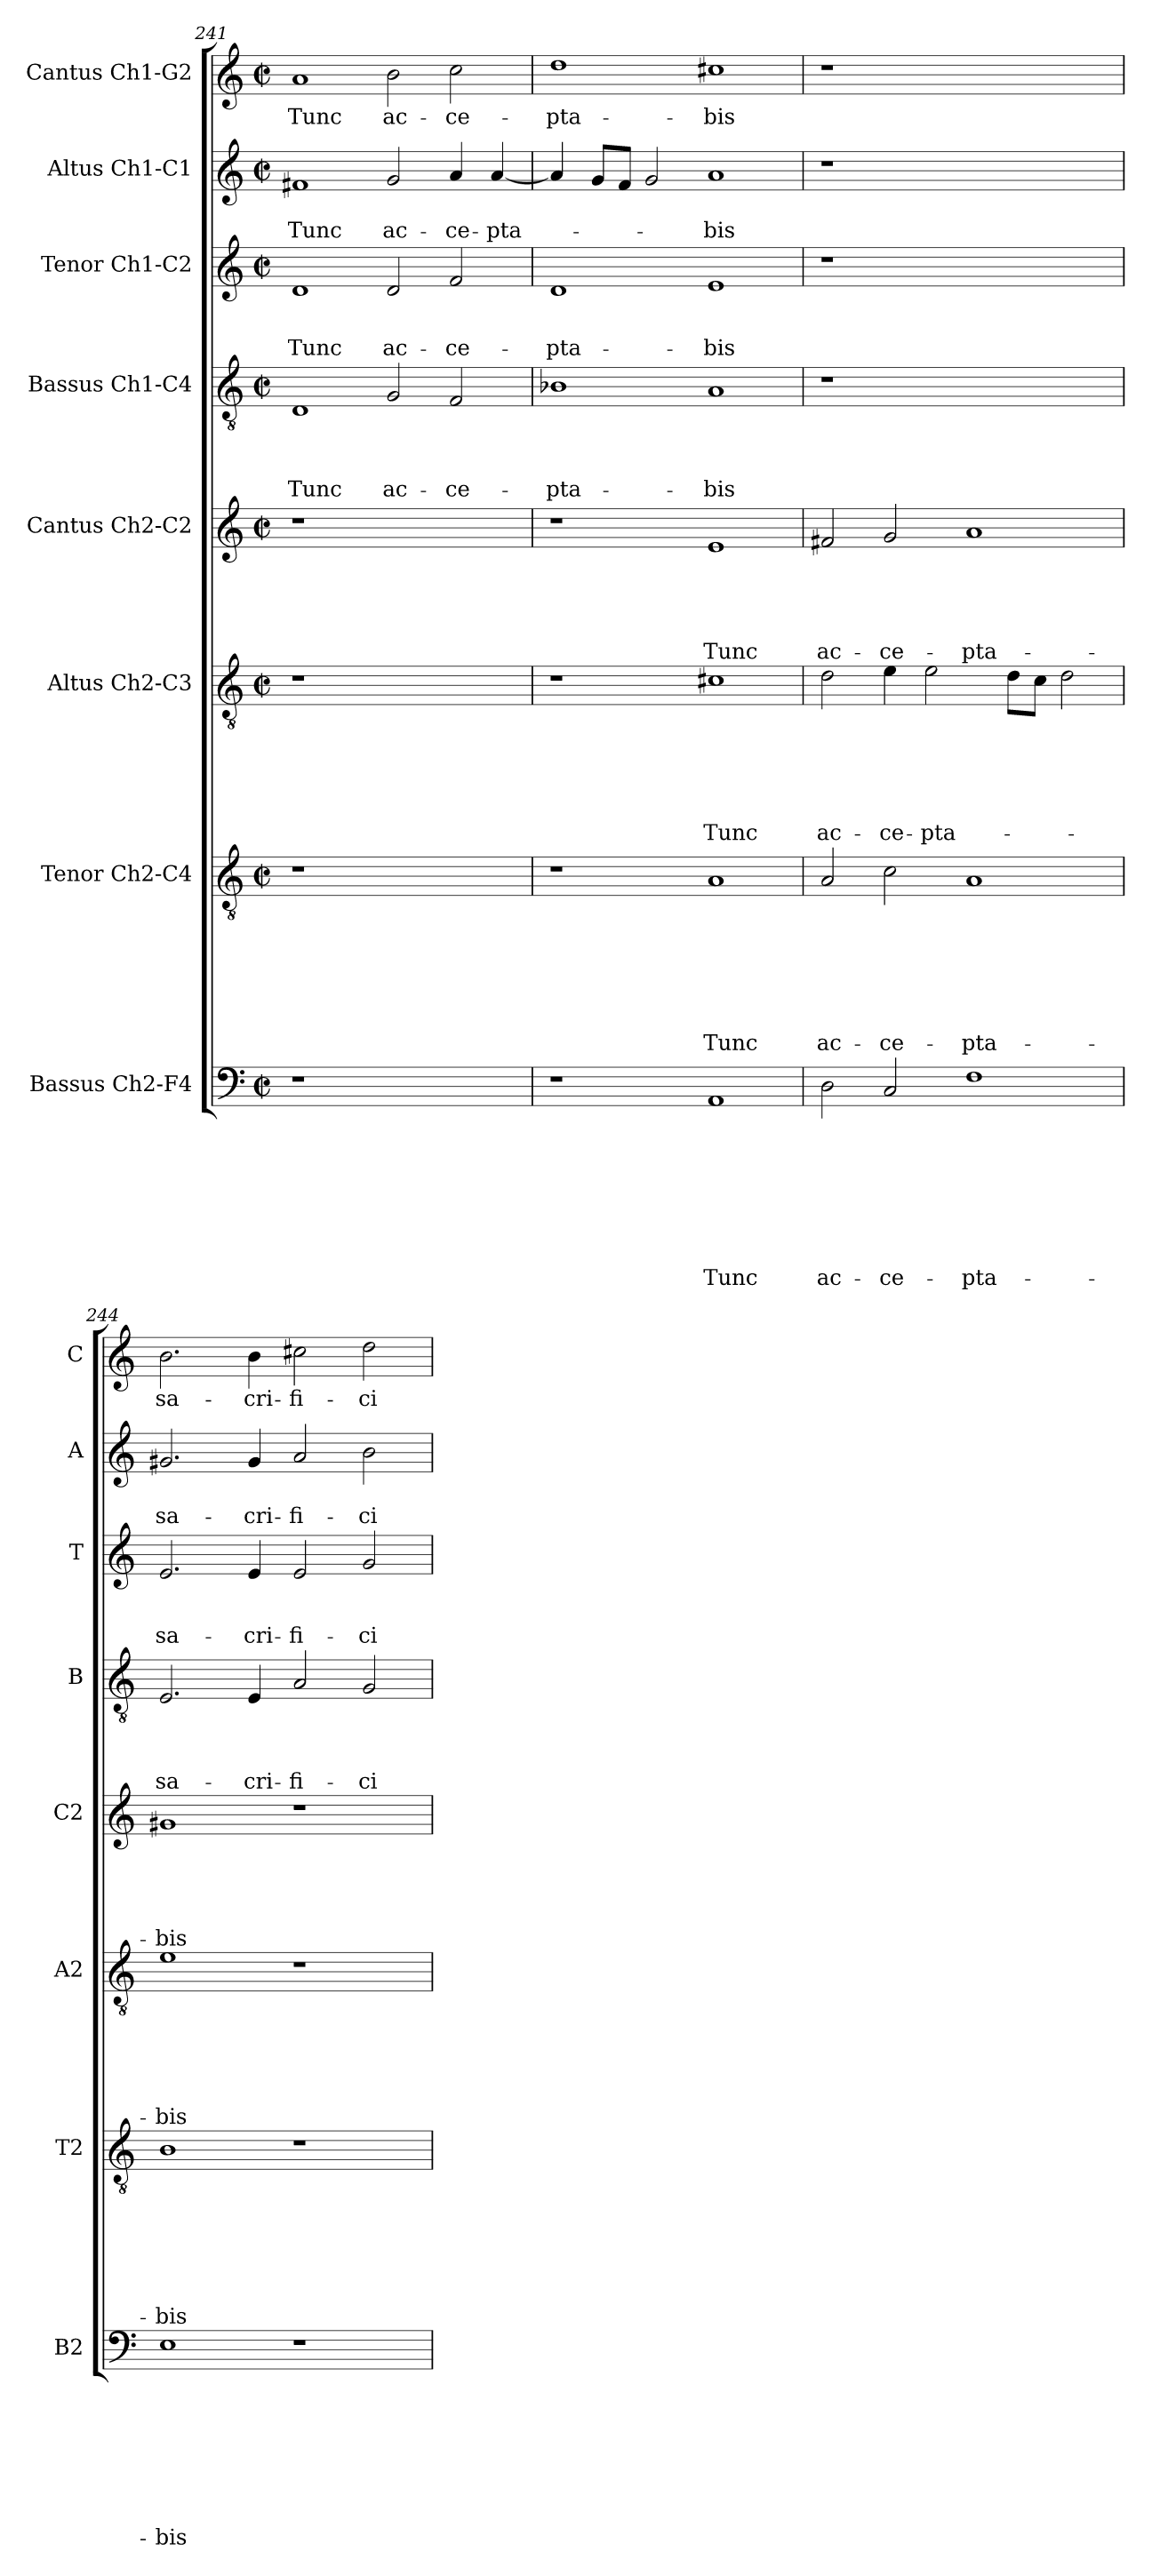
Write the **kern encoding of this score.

**kern	**text	**text	**text	**text	**text	**text	**text	**text	**kern	**text	**text	**text	**text	**text	**text	**text	**kern	**text	**text	**text	**text	**text	**text	**kern	**text	**text	**text	**text	**text	**kern	**text	**text	**text	**text	**kern	**text	**text	**text	**kern	**text	**text	**kern	**text
*part8	*part8	*part8	*part8	*part8	*part8	*part8	*part8	*part8	*part7	*part7	*part7	*part7	*part7	*part7	*part7	*part7	*part6	*part6	*part6	*part6	*part6	*part6	*part6	*part5	*part5	*part5	*part5	*part5	*part5	*part4	*part4	*part4	*part4	*part4	*part3	*part3	*part3	*part3	*part2	*part2	*part2	*part1	*part1
*staff8	*staff8	*staff8	*staff8	*staff8	*staff8	*staff8	*staff8	*staff8	*staff7	*staff7	*staff7	*staff7	*staff7	*staff7	*staff7	*staff7	*staff6	*staff6	*staff6	*staff6	*staff6	*staff6	*staff6	*staff5	*staff5	*staff5	*staff5	*staff5	*staff5	*staff4	*staff4	*staff4	*staff4	*staff4	*staff3	*staff3	*staff3	*staff3	*staff2	*staff2	*staff2	*staff1	*staff1
*I"Bassus Ch2-F4	*	*	*	*	*	*	*	*	*I"Tenor Ch2-C4	*	*	*	*	*	*	*	*I"Altus Ch2-C3	*	*	*	*	*	*	*I"Cantus Ch2-C2	*	*	*	*	*	*I"Bassus Ch1-C4	*	*	*	*	*I"Tenor Ch1-C2	*	*	*	*I"Altus Ch1-C1	*	*	*I"Cantus Ch1-G2	*
*I'B2	*	*	*	*	*	*	*	*	*I'T2	*	*	*	*	*	*	*	*I'A2	*	*	*	*	*	*	*I'C2	*	*	*	*	*	*I'B	*	*	*	*	*I'T	*	*	*	*I'A	*	*	*I'C	*
!!LO:LB:g=z
*clefF4	*	*	*	*	*	*	*	*	*clefGv2	*	*	*	*	*	*	*	*clefGv2	*	*	*	*	*	*	*clefG2	*	*	*	*	*	*clefGv2	*	*	*	*	*clefG2	*	*	*	*clefG2	*	*	*clefG2	*
*k[]	*	*	*	*	*	*	*	*	*k[]	*	*	*	*	*	*	*	*k[]	*	*	*	*	*	*	*k[]	*	*	*	*	*	*k[]	*	*	*	*	*k[]	*	*	*	*k[]	*	*	*k[]	*
*C:	*	*	*	*	*	*	*	*	*C:	*	*	*	*	*	*	*	*C:	*	*	*	*	*	*	*C:	*	*	*	*	*	*C:	*	*	*	*	*C:	*	*	*	*C:	*	*	*C:	*
*M2/2	*	*	*	*	*	*	*	*	*M2/2	*	*	*	*	*	*	*	*M2/2	*	*	*	*	*	*	*M2/2	*	*	*	*	*	*M2/2	*	*	*	*	*M2/2	*	*	*	*M2/2	*	*	*M2/2	*
*met(c|)	*	*	*	*	*	*	*	*	*met(c|)	*	*	*	*	*	*	*	*met(c|)	*	*	*	*	*	*	*met(c|)	*	*	*	*	*	*met(c|)	*	*	*	*	*met(c|)	*	*	*	*met(c|)	*	*	*met(c|)	*
=241	=241	=241	=241	=241	=241	=241	=241	=241	=241	=241	=241	=241	=241	=241	=241	=241	=241	=241	=241	=241	=241	=241	=241	=241	=241	=241	=241	=241	=241	=241	=241	=241	=241	=241	=241	=241	=241	=241	=241	=241	=241	=241	=241
!	!	!	!	!	!	!	!	!	!	!	!	!	!	!	!	!	!	!	!	!	!	!	!	!	!	!	!	!	!	!	!	!	!	!LO:LY:b	!	!	!	!LO:LY:b	!	!	!LO:LY:b	!	!LO:LY:b
1r	.	.	.	.	.	.	.	.	1r	.	.	.	.	.	.	.	1r	.	.	.	.	.	.	1r	.	.	.	.	.	1D	.	.	.	Tunc	1d	.	.	Tunc	1f#X	.	Tunc	1a	Tunc
!	!	!	!	!	!	!	!	!	!	!	!	!	!	!	!	!	!	!	!	!	!	!	!	!	!	!	!	!	!	!	!	!	!	!LO:LY:b	!	!	!	!LO:LY:b	!	!	!LO:LY:b	!	!LO:LY:b
1ryy	.	.	.	.	.	.	.	.	1ryy	.	.	.	.	.	.	.	1ryy	.	.	.	.	.	.	1ryy	.	.	.	.	.	2G/	.	.	.	ac-	2d/	.	.	ac-	2g/	.	ac-	2b\	ac-
!	!	!	!	!	!	!	!	!	!	!	!	!	!	!	!	!	!	!	!	!	!	!	!	!	!	!	!	!	!	!	!	!	!	!LO:LY:b	!	!	!	!LO:LY:b	!	!	!LO:LY:b	!	!LO:LY:b
.	.	.	.	.	.	.	.	.	.	.	.	.	.	.	.	.	.	.	.	.	.	.	.	.	.	.	.	.	.	2F/	.	.	.	-ce-	2f/	.	.	-ce-	4a/	.	-ce-	2cc\	-ce-
!	!	!	!	!	!	!	!	!	!	!	!	!	!	!	!	!	!	!	!	!	!	!	!	!	!	!	!	!	!	!	!	!	!	!	!	!	!	!	!	!	!LO:LY:b	!	!
.	.	.	.	.	.	.	.	.	.	.	.	.	.	.	.	.	.	.	.	.	.	.	.	.	.	.	.	.	.	.	.	.	.	.	.	.	.	.	[4a/	.	-pta-	.	.
=242	=242	=242	=242	=242	=242	=242	=242	=242	=242	=242	=242	=242	=242	=242	=242	=242	=242	=242	=242	=242	=242	=242	=242	=242	=242	=242	=242	=242	=242	=242	=242	=242	=242	=242	=242	=242	=242	=242	=242	=242	=242	=242	=242
!	!	!	!	!	!	!	!	!	!	!	!	!	!	!	!	!	!	!	!	!	!	!	!	!	!	!	!	!	!	!	!	!	!	!LO:LY:b	!	!	!	!LO:LY:b	!	!	!	!	!LO:LY:b
1r	.	.	.	.	.	.	.	.	1r	.	.	.	.	.	.	.	1r	.	.	.	.	.	.	1r	.	.	.	.	.	1B-X	.	.	.	-pta-	1d	.	.	-pta-	4a/]	.	.	1dd	-pta-
.	.	.	.	.	.	.	.	.	.	.	.	.	.	.	.	.	.	.	.	.	.	.	.	.	.	.	.	.	.	.	.	.	.	.	.	.	.	.	8g/L	.	.	.	.
.	.	.	.	.	.	.	.	.	.	.	.	.	.	.	.	.	.	.	.	.	.	.	.	.	.	.	.	.	.	.	.	.	.	.	.	.	.	.	8f/J	.	.	.	.
.	.	.	.	.	.	.	.	.	.	.	.	.	.	.	.	.	.	.	.	.	.	.	.	.	.	.	.	.	.	.	.	.	.	.	.	.	.	.	2g/	.	.	.	.
!	!	!	!	!	!	!	!	!LO:LY:b	!	!	!	!	!	!	!	!LO:LY:b	!	!	!	!	!	!	!LO:LY:b	!	!	!	!	!	!LO:LY:b	!	!	!	!	!LO:LY:b	!	!	!	!LO:LY:b	!	!	!LO:LY:b	!	!LO:LY:b
1AA	.	.	.	.	.	.	.	Tunc	1A	.	.	.	.	.	.	Tunc	1c#X	.	.	.	.	.	Tunc	1e	.	.	.	.	Tunc	1A	.	.	.	-bis	1e	.	.	-bis	1a	.	-bis	1cc#X	-bis
=243	=243	=243	=243	=243	=243	=243	=243	=243	=243	=243	=243	=243	=243	=243	=243	=243	=243	=243	=243	=243	=243	=243	=243	=243	=243	=243	=243	=243	=243	=243	=243	=243	=243	=243	=243	=243	=243	=243	=243	=243	=243	=243	=243
!	!	!	!	!	!	!	!	!LO:LY:b	!	!	!	!	!	!	!	!LO:LY:b	!	!	!	!	!	!	!LO:LY:b	!	!	!	!	!	!LO:LY:b	!	!	!	!	!	!	!	!	!	!	!	!	!	!
2D\	.	.	.	.	.	.	.	ac-	2A/	.	.	.	.	.	.	ac-	2d\	.	.	.	.	.	ac-	2f#X/	.	.	.	.	ac-	1r	.	.	.	.	1r	.	.	.	1r	.	.	1r	.
!	!	!	!	!	!	!	!	!LO:LY:b	!	!	!	!	!	!	!	!LO:LY:b	!	!	!	!	!	!	!LO:LY:b	!	!	!	!	!	!LO:LY:b	!	!	!	!	!	!	!	!	!	!	!	!	!	!
2C/	.	.	.	.	.	.	.	-ce-	2c\	.	.	.	.	.	.	-ce-	4e\	.	.	.	.	.	-ce-	2g/	.	.	.	.	-ce-	.	.	.	.	.	.	.	.	.	.	.	.	.	.
!	!	!	!	!	!	!	!	!	!	!	!	!	!	!	!	!	!	!	!	!	!	!	!LO:LY:b	!	!	!	!	!	!	!	!	!	!	!	!	!	!	!	!	!	!	!	!
.	.	.	.	.	.	.	.	.	.	.	.	.	.	.	.	.	2e\	.	.	.	.	.	-pta-	.	.	.	.	.	.	.	.	.	.	.	.	.	.	.	.	.	.	.	.
!	!	!	!	!	!	!	!	!LO:LY:b	!	!	!	!	!	!	!	!LO:LY:b	!	!	!	!	!	!	!	!	!	!	!	!	!LO:LY:b	!	!	!	!	!	!	!	!	!	!	!	!	!	!
1F	.	.	.	.	.	.	.	-pta-	1A	.	.	.	.	.	.	-pta-	.	.	.	.	.	.	.	1a	.	.	.	.	-pta-	1ryy	.	.	.	.	1ryy	.	.	.	1ryy	.	.	1ryy	.
.	.	.	.	.	.	.	.	.	.	.	.	.	.	.	.	.	8d\L	.	.	.	.	.	.	.	.	.	.	.	.	.	.	.	.	.	.	.	.	.	.	.	.	.	.
.	.	.	.	.	.	.	.	.	.	.	.	.	.	.	.	.	8c\J	.	.	.	.	.	.	.	.	.	.	.	.	.	.	.	.	.	.	.	.	.	.	.	.	.	.
.	.	.	.	.	.	.	.	.	.	.	.	.	.	.	.	.	2d\	.	.	.	.	.	.	.	.	.	.	.	.	.	.	.	.	.	.	.	.	.	.	.	.	.	.
=244	=244	=244	=244	=244	=244	=244	=244	=244	=244	=244	=244	=244	=244	=244	=244	=244	=244	=244	=244	=244	=244	=244	=244	=244	=244	=244	=244	=244	=244	=244	=244	=244	=244	=244	=244	=244	=244	=244	=244	=244	=244	=244	=244
!	!	!	!	!	!	!	!	!LO:LY:b	!	!	!	!	!	!	!	!LO:LY:b	!	!	!	!	!	!	!LO:LY:b	!	!	!	!	!	!LO:LY:b	!	!	!	!	!LO:LY:b	!	!	!	!LO:LY:b	!	!	!LO:LY:b	!	!LO:LY:b
1E	.	.	.	.	.	.	.	-bis	1B	.	.	.	.	.	.	-bis	1e	.	.	.	.	.	-bis	1g#X	.	.	.	.	-bis	2.E/	.	.	.	sa-	2.e/	.	.	sa-	2.g#X/	.	sa-	2.b\	sa-
!	!	!	!	!	!	!	!	!	!	!	!	!	!	!	!	!	!	!	!	!	!	!	!	!	!	!	!	!	!	!	!	!	!	!LO:LY:b	!	!	!	!LO:LY:b	!	!	!LO:LY:b	!	!LO:LY:b
.	.	.	.	.	.	.	.	.	.	.	.	.	.	.	.	.	.	.	.	.	.	.	.	.	.	.	.	.	.	4E/	.	.	.	-cri-	4e/	.	.	-cri-	4g#/	.	-cri-	4b\	-cri-
!	!	!	!	!	!	!	!	!	!	!	!	!	!	!	!	!	!	!	!	!	!	!	!	!	!	!	!	!	!	!	!	!	!	!LO:LY:b	!	!	!	!LO:LY:b	!	!	!LO:LY:b	!	!LO:LY:b
1r	.	.	.	.	.	.	.	.	1r	.	.	.	.	.	.	.	1r	.	.	.	.	.	.	1r	.	.	.	.	.	2A/	.	.	.	-fi-	2e/	.	.	-fi-	2a/	.	-fi-	2cc#X\	-fi-
!	!	!	!	!	!	!	!	!	!	!	!	!	!	!	!	!	!	!	!	!	!	!	!	!	!	!	!	!	!	!	!	!	!	!LO:LY:b	!	!	!	!LO:LY:b	!	!	!LO:LY:b	!	!LO:LY:b
.	.	.	.	.	.	.	.	.	.	.	.	.	.	.	.	.	.	.	.	.	.	.	.	.	.	.	.	.	.	2G/	.	.	.	-ci-	2g/	.	.	-ci-	2b\	.	-ci-	2dd\	-ci-
=	=	=	=	=	=	=	=	=	=	=	=	=	=	=	=	=	=	=	=	=	=	=	=	=	=	=	=	=	=	=	=	=	=	=	=	=	=	=	=	=	=	=	=
*-	*-	*-	*-	*-	*-	*-	*-	*-	*-	*-	*-	*-	*-	*-	*-	*-	*-	*-	*-	*-	*-	*-	*-	*-	*-	*-	*-	*-	*-	*-	*-	*-	*-	*-	*-	*-	*-	*-	*-	*-	*-	*-	*-
